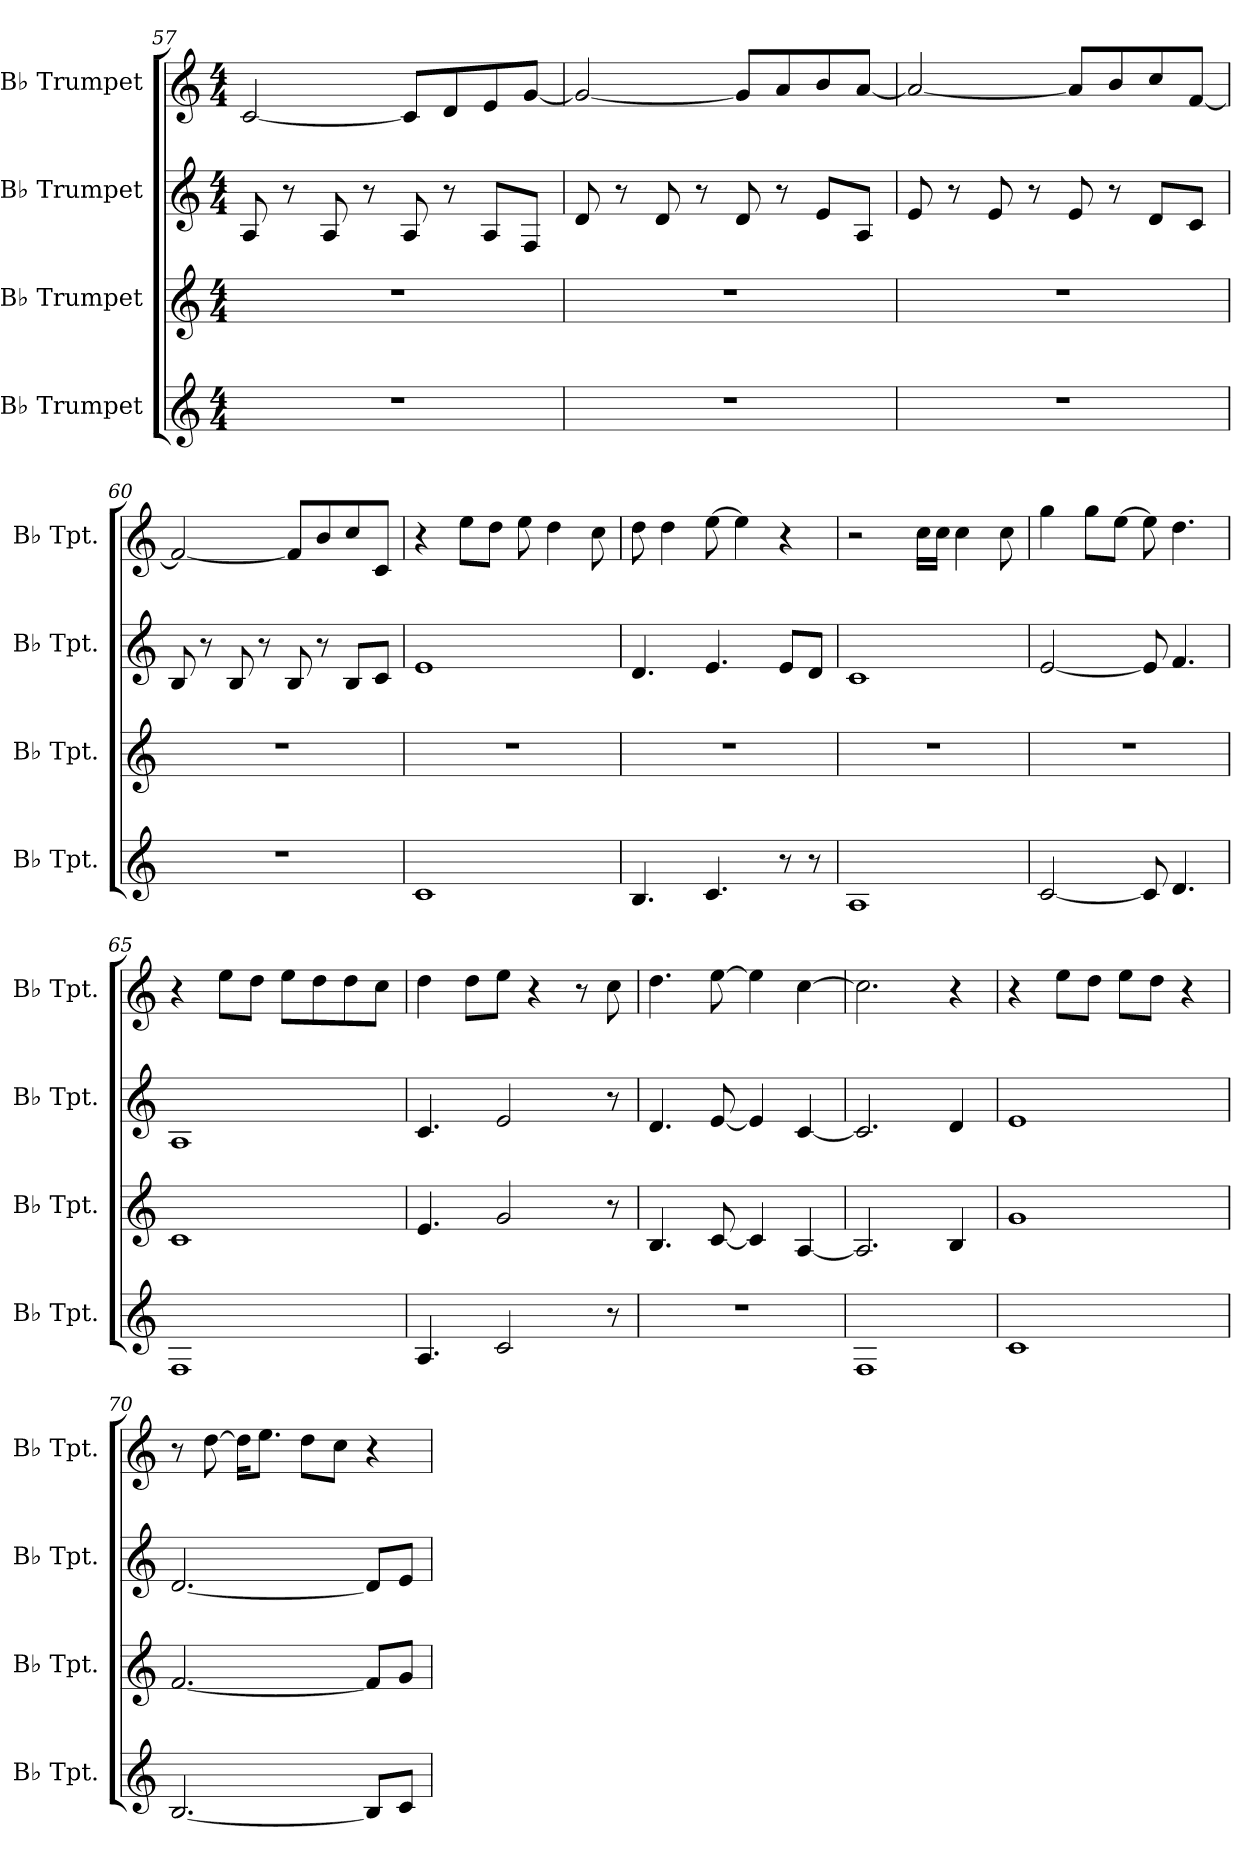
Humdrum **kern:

**kern	**kern	**kern	**kern
*part4	*part3	*part2	*part1
*staff4	*staff3	*staff2	*staff1
*I"B♭ Trumpet	*I"B♭ Trumpet	*I"B♭ Trumpet	*I"B♭ Trumpet
*I'B♭ Tpt.	*I'B♭ Tpt.	*I'B♭ Tpt.	*I'B♭ Tpt.
!!LO:LB:g=z
*clefG2	*clefG2	*clefG2	*clefG2
*ITrd1c2	*ITrd1c2	*ITrd1c2	*ITrd1c2
*k[b-e-]	*k[b-e-]	*k[b-e-]	*k[b-e-]
*M4/4	*M4/4	*M4/4	*M4/4
=57	=57	=57	=57
1r	1r	8G/	[2B-/
.	.	8r	.
.	.	8G/	.
.	.	8r	.
.	.	8G/	8B-/L]
.	.	8r	8c/
.	.	8G/L	8d/
.	.	8E-/J	[8f/J
=58	=58	=58	=58
1r	1r	8c/	2f/_
.	.	8r	.
.	.	8c/	.
.	.	8r	.
.	.	8c/	8f/L]
.	.	8r	8g/
.	.	8d/L	8a/
.	.	8G/J	[8g/J
=59	=59	=59	=59
1r	1r	8d/	2g/_
.	.	8r	.
.	.	8d/	.
.	.	8r	.
.	.	8d/	8g/L]
.	.	8r	8a/
.	.	8c/L	8b-/
.	.	8B-/J	[8e-/J
=60	=60	=60	=60
1r	1r	8A/	2e-/_
.	.	8r	.
.	.	8A/	.
.	.	8r	.
.	.	8A/	8e-/L]
.	.	8r	8a/
.	.	8A/L	8b-/
.	.	8B-/J	8B-/J
=61	=61	=61	=61
1B-	1r	1d	4r
.	.	.	8dd\L
.	.	.	8cc\J
.	.	.	8dd\
.	.	.	4cc\
.	.	.	8b-\
!!LO:PB:g=z
=62	=62	=62	=62
4.A/	1r	4.c/	8cc\
.	.	.	4cc\
4.B-/	.	4.d/	[8dd\
.	.	.	4dd\]
8r	.	8d/L	4r
8r	.	8c/J	.
=63	=63	=63	=63
1G	1r	1B-	2r
.	.	.	16b-\LL
.	.	.	16b-\JJ
.	.	.	4b-\
.	.	.	8b-\
=64	=64	=64	=64
[2B-/	1r	[2d/	4ff\
.	.	.	8ff\L
.	.	.	[8dd\J
8B-/]	.	8d/]	8dd\]
4.c/	.	4.e-/	4.cc\
=65	=65	=65	=65
1E-	1B-	1G	4r
.	.	.	8dd\L
.	.	.	8cc\J
.	.	.	8dd\L
.	.	.	8cc\
.	.	.	8cc\
.	.	.	8b-\J
=66	=66	=66	=66
4.G/	4.d/	4.B-/	4cc\
.	.	.	8cc\L
2B-/	2f/	2d/	8dd\J
.	.	.	4r
.	.	.	8r
8r	8r	8r	8b-\
=67	=67	=67	=67
1r	4.A/	4.c/	4.cc\
.	[8B-/	[8d/	[8dd\
.	4B-/]	4d/]	4dd\]
.	[4G/	[4B-/	[4b-\
=68	=68	=68	=68
1E-	2.G/]	2.B-/]	2.b-\]
.	4A/	4c/	4r
!!LO:LB:g=z
=69	=69	=69	=69
1B-	1f	1d	4r
.	.	.	8dd\L
.	.	.	8cc\J
.	.	.	8dd\L
.	.	.	8cc\J
.	.	.	4r
=70	=70	=70	=70
[2.A/	[2.e-/	[2.c/	8r
.	.	.	[8cc\
.	.	.	16cc\KL]
.	.	.	8.dd\J
.	.	.	8cc\L
.	.	.	8b-\J
8A/L]	8e-/L]	8c/L]	4r
8B-/J	8f/J	8d/J	.
=	=	=	=
*-	*-	*-	*-
